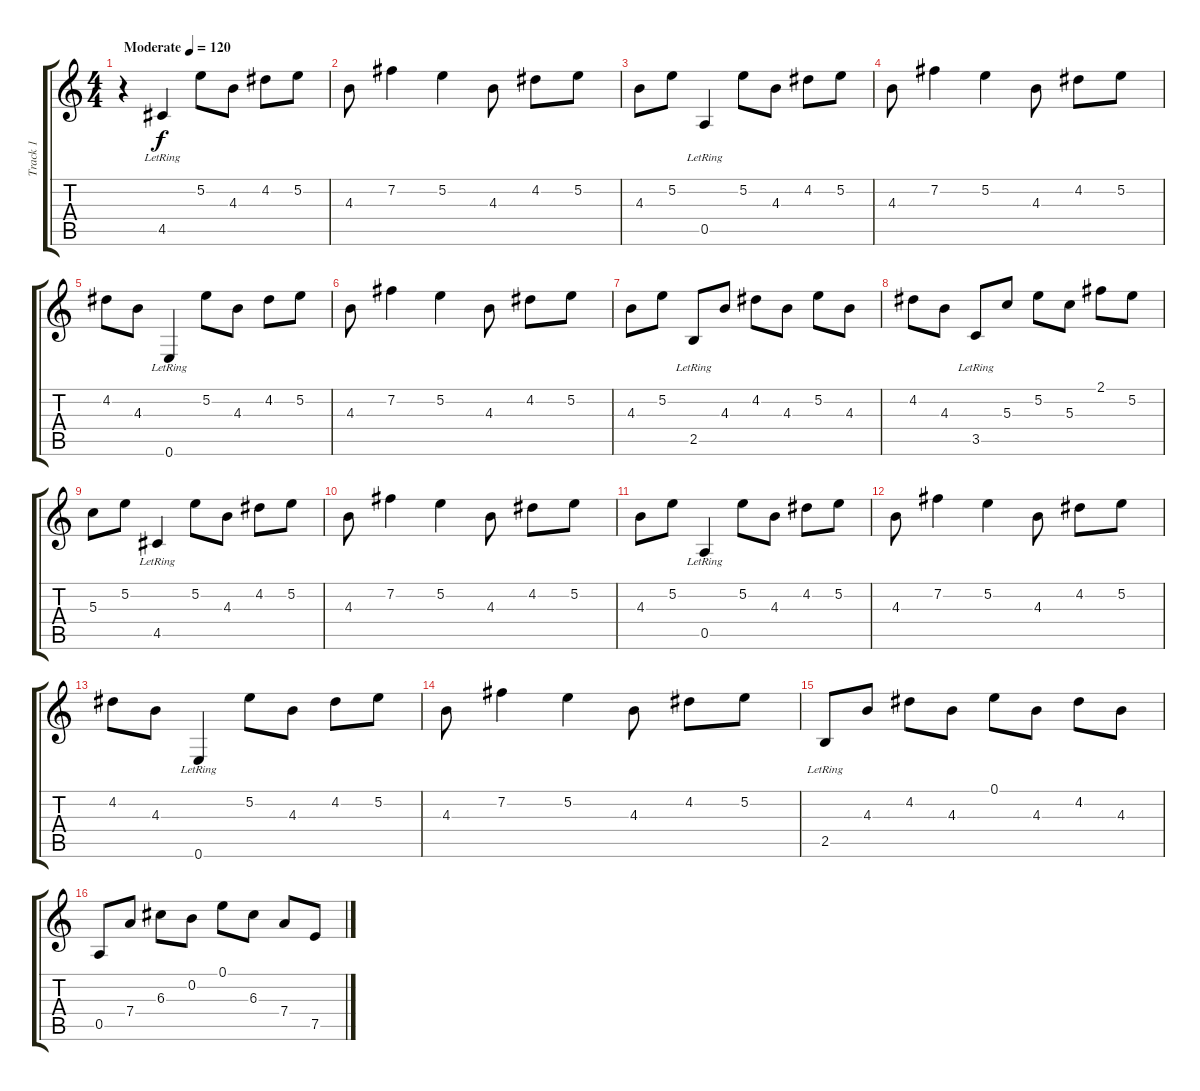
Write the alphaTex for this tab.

\track ("Track 1" "Track 1") {instrument acousticguitarsteel}
\staff {score tabs}
\tuning (E4 B3 G3 D3 A2 E2) {hide}
\ts (4 4)
\tempo (120 "Moderate")
\clef g2
\ks c
r.4{dy f instrument acousticguitarsteel} 4.5{lr}.4 5.2.8 4.3.8 4.2.8 5.2.8 |
4.3.8 7.2.4 5.2.4 4.3.8 4.2.8 5.2.8 |
4.3.8 5.2.8 0.5{lr}.4 5.2.8 4.3.8 4.2.8 5.2.8 |
4.3.8 7.2.4 5.2.4 4.3.8 4.2.8 5.2.8 |
4.2.8 4.3.8 0.6{lr}.4 5.2.8 4.3.8 4.2.8 5.2.8 |
4.3.8 7.2.4 5.2.4 4.3.8 4.2.8 5.2.8 |
4.3.8 5.2.8 2.5{lr}.8 4.3.8 4.2.8 4.3.8 5.2.8 4.3.8 |
4.2.8 4.3.8 3.5{lr}.8 5.3.8 5.2.8 5.3.8 2.1.8 5.2.8 |
5.3.8 5.2.8 4.5{lr}.4 5.2.8 4.3.8 4.2.8 5.2.8 |
4.3.8 7.2.4 5.2.4 4.3.8 4.2.8 5.2.8 |
4.3.8 5.2.8 0.5{lr}.4 5.2.8 4.3.8 4.2.8 5.2.8 |
4.3.8 7.2.4 5.2.4 4.3.8 4.2.8 5.2.8 |
4.2.8 4.3.8 0.6{lr}.4 5.2.8 4.3.8 4.2.8 5.2.8 |
4.3.8 7.2.4 5.2.4 4.3.8 4.2.8 5.2.8 |
2.5{lr}.8 4.3.8 4.2.8 4.3.8 0.1.8 4.3.8 4.2.8 4.3.8 |
0.5.8 7.4.8 6.3.8 0.2.8 0.1.8 6.3.8 7.4.8 7.5.8
